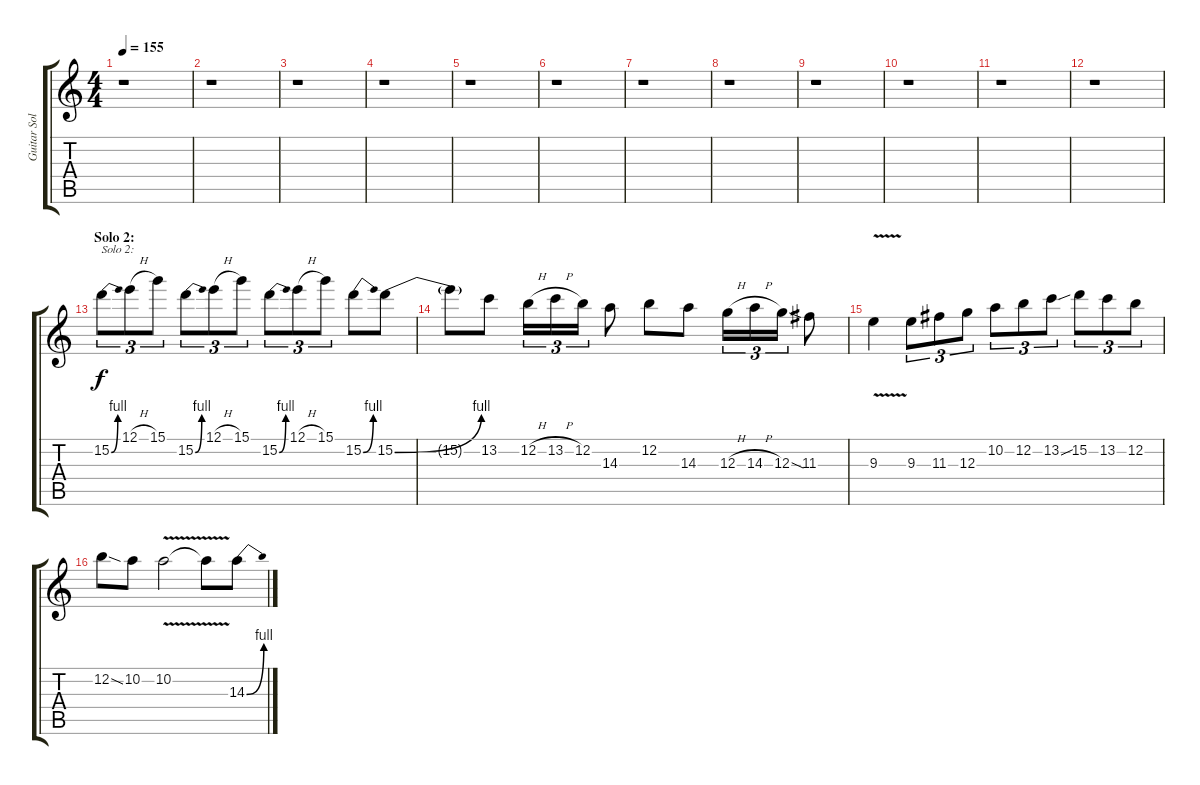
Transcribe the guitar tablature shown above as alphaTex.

\track ("Guitar Solo II" "Guitar Sol") {instrument distortionguitar}
\staff {score tabs}
\tuning (E4 B3 G3 D3 A2 E2) {hide}
\ts (4 4)
\tempo 155
\clef g2
\ks c
r.1{dy f} |
r.1 |
r.1 |
r.1 |
r.1 |
r.1 |
r.1 |
r.1 |
r.1 |
r.1 |
r.1 |
r.1 |
\section ("" "Solo 2:")
15.2{be (bend 0 0 60 4)}.8{tu (3 2) txt "Solo 2:"} 12.1{h}.8{tu (3 2)} 15.1.8{tu (3 2)} 15.2{be (bend 0 0 60 4)}.8{tu (3 2)} 12.1{h}.8{tu (3 2)} 15.1.8{tu (3 2)} 15.2{be (bend 0 0 60 4)}.8{tu (3 2)} 12.1{h}.8{tu (3 2)} 15.1.8{tu (3 2)} 15.2{be (bend 0 0 60 4)}.8 15.2{be (bend 0 0 60 4)}.8 |
15.2{t}.8 13.2.8 12.2{h}.16{tu (3 2)} 13.2{h}.16{tu (3 2)} 12.2.16{tu (3 2)} 14.3.8 12.2.8 14.3.8 12.3{h}.16{tu (3 2)} 14.3{h}.16{tu (3 2)} 12.3{sod}.16{tu (3 2)} 11.3.8 |
9.3{v}.4 9.3.8{tu (3 2)} 11.3.8{tu (3 2)} 12.3.8{tu (3 2)} 10.2.8{tu (3 2)} 12.2.8{tu (3 2)} 13.2{sou}.8{tu (3 2)} 15.2.8{tu (3 2)} 13.2.8{tu (3 2)} 12.2.8{tu (3 2)} |
12.2{sod}.8 10.2.8 10.2{v}.2 10.2{t}.8 14.3{be (bend 0 0 60 4)}.8
